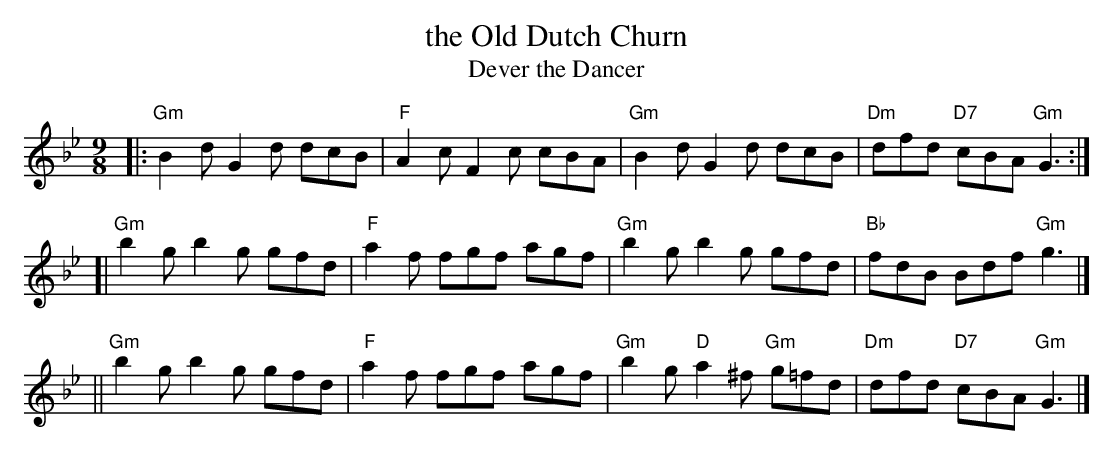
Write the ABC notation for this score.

X:1
T: the Old Dutch Churn
T: Dever the Dancer
M: 9/8
L: 1/8
K: Gm
|: "Gm"B2d G2d dcB | "F"A2c F2c cBA | "Gm"B2d G2d dcB | "Dm"dfd "D7"cBA "Gm"G3 :|
[| "Gm"b2g b2g gfd | "F"a2f fgf agf | "Gm"b2g b2g gfd | "Bb"fdB     Bdf "Gm"g3 |]
|| "Gm"b2g b2g gfd | "F"a2f fgf agf | "Gm"b2g "D"a2^f "Gm"g=fd | "Dm"dfd "D7"cBA "Gm"G3 |]
